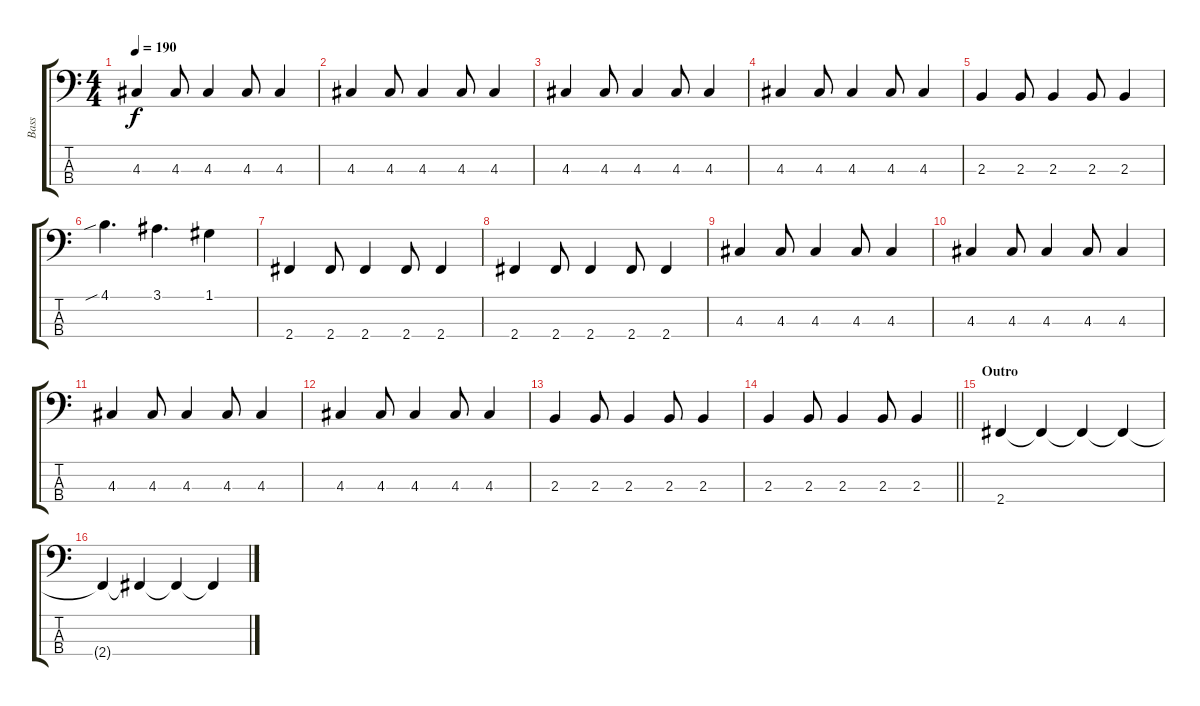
\track ("Bass" "Bass") {instrument electricbasspick}
\staff {score tabs}
\tuning (G2 D2 A1 E1) {hide}
\ts (4 4)
\tempo 190
\clef f4
\ks c
4.3.4{dy f} 4.3.8 4.3.4 4.3.8 4.3.4 |
4.3.4 4.3.8 4.3.4 4.3.8 4.3.4 |
4.3.4 4.3.8 4.3.4 4.3.8 4.3.4 |
4.3.4 4.3.8 4.3.4 4.3.8 4.3.4 |
2.3.4 2.3.8 2.3.4 2.3.8 2.3.4 |
4.1{sib}.4{d} 3.1.4{d} 1.1.4 |
2.4.4 2.4.8 2.4.4 2.4.8 2.4.4 |
2.4.4 2.4.8 2.4.4 2.4.8 2.4.4 |
4.3.4 4.3.8 4.3.4 4.3.8 4.3.4 |
4.3.4 4.3.8 4.3.4 4.3.8 4.3.4 |
4.3.4 4.3.8 4.3.4 4.3.8 4.3.4 |
4.3.4 4.3.8 4.3.4 4.3.8 4.3.4 |
2.3.4 2.3.8 2.3.4 2.3.8 2.3.4 |
\barLineRight lightlight
2.3.4 2.3.8 2.3.4 2.3.8 2.3.4 |
\section ("" "Outro")
2.4.4 2.4{t}.4 2.4{t}.4 2.4{t}.4 |
2.4{t}.4 2.4{t}.4 2.4{t}.4 2.4{t}.4
